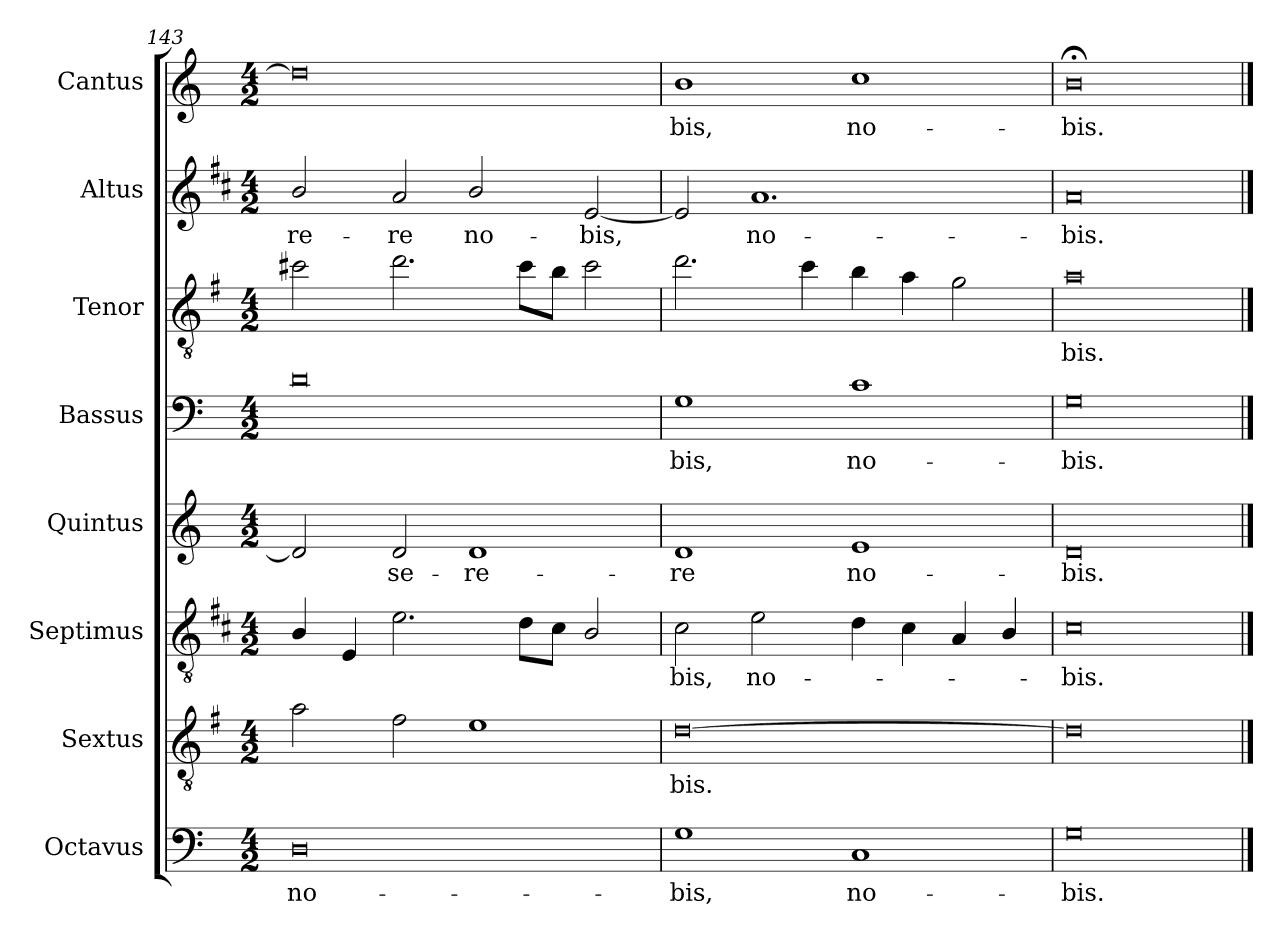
**kern	**text	**kern	**text	**kern	**text	**kern	**text	**kern	**text	**kern	**text	**kern	**text	**kern	**text
*part8	*part8	*part7	*part7	*part6	*part6	*part5	*part5	*part4	*part4	*part3	*part3	*part2	*part2	*part1	*part1
*staff8	*staff8	*staff7	*staff7	*staff6	*staff6	*staff5	*staff5	*staff4	*staff4	*staff3	*staff3	*staff2	*staff2	*staff1	*staff1
*I"Octavus	*	*I"Sextus	*	*I"Septimus	*	*I"Quintus	*	*I"Bassus	*	*I"Tenor	*	*I"Altus	*	*I"Cantus	*
*	*	*	*	*	*	*	*	*I'B	*	*I'T	*	*I'A	*	*I'C	*
*clefF4	*	*clefGv2	*	*clefGv2	*	*clefG2	*	*clefF4	*	*clefGv2	*	*clefG2	*	*clefG2	*
*	*	*ITrd4c7	*	*ITrd1c2	*	*	*	*	*	*ITrd4c7	*	*ITrd1c2	*	*	*
*k[]	*	*k[]	*	*k[]	*	*k[]	*	*k[]	*	*k[]	*	*k[]	*	*k[]	*
*C:	*	*C:	*	*C:	*	*C:	*	*C:	*	*C:	*	*C:	*	*C:	*
*M4/2	*	*M4/2	*	*M4/2	*	*M4/2	*	*M4/2	*	*M4/2	*	*M4/2	*	*M4/2	*
=143	=143	=143	=143	=143	=143	=143	=143	=143	=143	=143	=143	=143	=143	=143	=143
!	!LO:LY:b	!	!	!	!	!	!	!	!	!	!	!	!LO:LY:b	!	!
0D	no-	2d\	.	4A/	.	2d/]	.	0d	.	2f#X\	.	2a/	-re-	0dd]	.
.	.	.	.	4D/	.	.	.	.	.	.	.	.	.	.	.
!	!	!	!	!	!	!	!LO:LY:b	!	!	!	!	!	!LO:LY:b	!	!
.	.	2B\	.	2.d\	.	2d/	-se-	.	.	2.g\	.	2g/	-re	.	.
!	!	!	!	!	!	!	!LO:LY:b	!	!	!	!	!	!LO:LY:b	!	!
.	.	1A	.	.	.	1d	-re-	.	.	.	.	2a/	no-	.	.
.	.	.	.	8c\L	.	.	.	.	.	8f#\L	.	.	.	.	.
.	.	.	.	8B\J	.	.	.	.	.	8e\J	.	.	.	.	.
!	!	!	!	!	!	!	!	!	!	!	!	!	!LO:LY:b	!	!
.	.	.	.	2A/	.	.	.	.	.	2f#\	.	[2d/	-bis,	.	.
=144	=144	=144	=144	=144	=144	=144	=144	=144	=144	=144	=144	=144	=144	=144	=144
!	!LO:LY:b	!	!LO:LY:b	!	!LO:LY:b	!	!LO:LY:b	!	!LO:LY:b	!	!	!	!	!	!LO:LY:b
1G	-bis,	[0G	-bis.	2B\	-bis,	1d	-re	1G	-bis,	2.g\	.	2d/]	.	1b	-bis,
!	!	!	!	!	!LO:LY:b	!	!	!	!	!	!	!	!LO:LY:b	!	!
.	.	.	.	2d\	no-	.	.	.	.	.	.	1.g	no-	.	.
.	.	.	.	.	.	.	.	.	.	4f\	.	.	.	.	.
!	!LO:LY:b	!	!	!	!	!	!LO:LY:b	!	!LO:LY:b	!	!	!	!	!	!LO:LY:b
1C	no-	.	.	4c\	.	1e	no-	1c	no-	4e\	.	.	.	1cc	no-
.	.	.	.	4B\	.	.	.	.	.	4d\	.	.	.	.	.
.	.	.	.	4G/	.	.	.	.	.	2c\	.	.	.	.	.
.	.	.	.	4A/	.	.	.	.	.	.	.	.	.	.	.
=145	=145	=145	=145	=145	=145	=145	=145	=145	=145	=145	=145	=145	=145	=145	=145
!	!LO:LY:b	!	!	!	!LO:LY:b	!	!LO:LY:b	!	!LO:LY:b	!	!LO:LY:b	!	!LO:LY:b	!	!LO:LY:b
0G	-bis.	0G]	.	0B	-bis.	0d	-bis.	0G	-bis.	0d	-bis.	0g	-bis.	0b;<	-bis.
==	==	==	==	==	==	==	==	==	==	==	==	==	==	==	==
*-	*-	*-	*-	*-	*-	*-	*-	*-	*-	*-	*-	*-	*-	*-	*-
